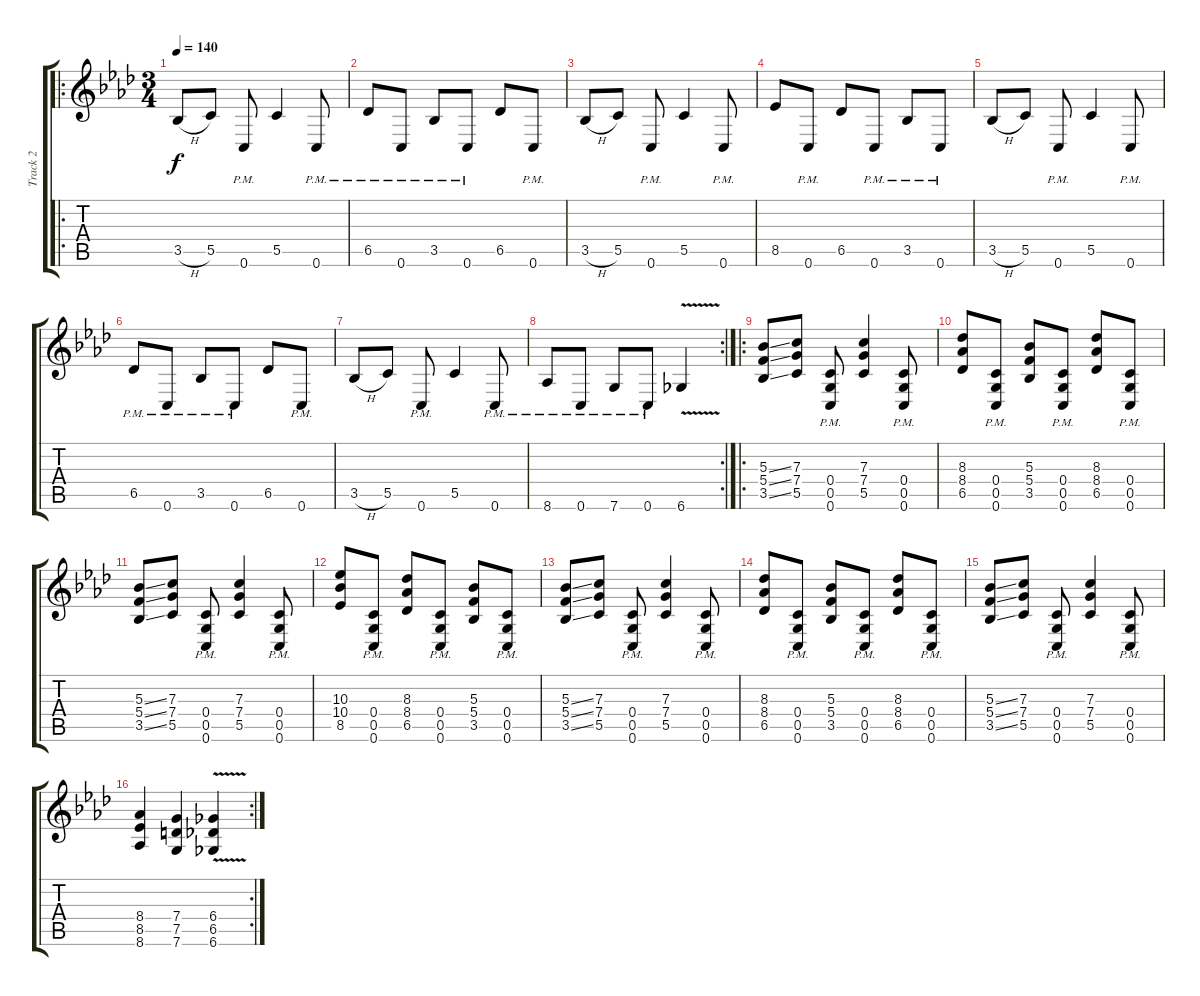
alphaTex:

\track ("Track 2" "Track 2") {instrument distortionguitar}
\staff {score tabs}
\tuning (D4 A3 F3 C3 G2 C2) {hide}
\ro
\ts (3 4)
\tempo 140
\clef g2
\ks ab
3.5{h}.8{dy f} 5.5.8 0.6{pm}.8 5.5.4 0.6{pm}.8 |
6.5{pm}.8 0.6{pm}.8 3.5{pm}.8 0.6{pm}.8 6.5.8 0.6{pm}.8 |
3.5{h}.8 5.5.8 0.6{pm}.8 5.5.4 0.6{pm}.8 |
8.5.8 0.6{pm}.8 6.5.8 0.6{pm}.8 3.5{pm}.8 0.6{pm}.8 |
3.5{h}.8 5.5.8 0.6{pm}.8 5.5.4 0.6{pm}.8 |
6.5{pm}.8 0.6{pm}.8 3.5{pm}.8 0.6{pm}.8 6.5.8 0.6{pm}.8 |
3.5{h}.8 5.5.8 0.6{pm}.8 5.5.4 0.6{pm}.8 |
\rc 2
8.6{pm}.8 0.6{pm}.8 7.6{pm}.8 0.6{pm}.8 6.6{v}.4 |
\ro
(5.3{ss} 5.4{ss} 3.5{ss}).8 (7.3 7.4 5.5).8 (0.4{pm} 0.5{pm} 0.6{pm}).8 (7.3 7.4 5.5).4 (0.4{pm} 0.5{pm} 0.6{pm}).8 |
(8.3 8.4 6.5).8 (0.4{pm} 0.5{pm} 0.6{pm}).8 (5.3 5.4 3.5).8 (0.4{pm} 0.5{pm} 0.6{pm}).8 (8.3 8.4 6.5).8 (0.4{pm} 0.5{pm} 0.6{pm}).8 |
(5.3{ss} 5.4{ss} 3.5{ss}).8 (7.3 7.4 5.5).8 (0.4{pm} 0.5{pm} 0.6{pm}).8 (7.3 7.4 5.5).4 (0.4{pm} 0.5{pm} 0.6{pm}).8 |
(10.3 10.4 8.5).8 (0.4{pm} 0.5{pm} 0.6{pm}).8 (8.3 8.4 6.5).8 (0.4{pm} 0.5{pm} 0.6{pm}).8 (5.3 5.4 3.5).8 (0.4{pm} 0.5{pm} 0.6{pm}).8 |
(5.3{ss} 5.4{ss} 3.5{ss}).8 (7.3 7.4 5.5).8 (0.4{pm} 0.5{pm} 0.6{pm}).8 (7.3 7.4 5.5).4 (0.4{pm} 0.5{pm} 0.6{pm}).8 |
(8.3 8.4 6.5).8 (0.4{pm} 0.5{pm} 0.6{pm}).8 (5.3 5.4 3.5).8 (0.4{pm} 0.5{pm} 0.6{pm}).8 (8.3 8.4 6.5).8 (0.4{pm} 0.5{pm} 0.6{pm}).8 |
(5.3{ss} 5.4{ss} 3.5{ss}).8 (7.3 7.4 5.5).8 (0.4{pm} 0.5{pm} 0.6{pm}).8 (7.3 7.4 5.5).4 (0.4{pm} 0.5{pm} 0.6{pm}).8 |
\rc 2
(8.4 8.5 8.6).4 (7.4 7.5 7.6).4 (6.4{v} 6.5{v} 6.6{v}).4
